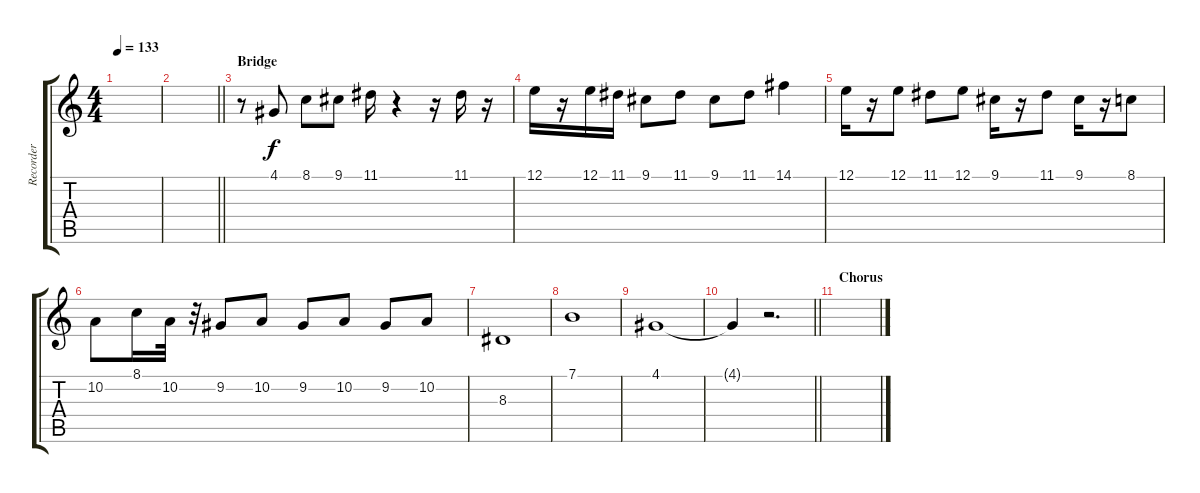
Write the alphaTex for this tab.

\track ("Recorder" "Recorder") {instrument recorder}
\staff {score tabs}
\tuning (E4 B3 G3 D3 A2 E2) {hide}
\ts (4 4)
\tempo 133
\clef g2
\ks c
|
\barLineRight lightlight
|
\section ("" "Bridge")
r.8 4.1.8 8.1.8 9.1.8 11.1.16 r.4 r.16 11.1.16 r.16 |
12.1.16 r.16 12.1.16 11.1.16 9.1.8 11.1.8 9.1.8 11.1.8 14.1.4 |
12.1.16 r.16 12.1.8 11.1.8 12.1.8 9.1.16 r.16 11.1.8 9.1.16 r.16 8.1.8 |
10.2.8 8.1.16 10.2.32 r.32 9.2.8 10.2.8 9.2.8 10.2.8 9.2.8 10.2.8 |
8.3.1 |
7.1.1 |
4.1.1 |
\barLineRight lightlight
4.1{t}.4{dy f} r.2{d} |
\section ("" "Chorus")
